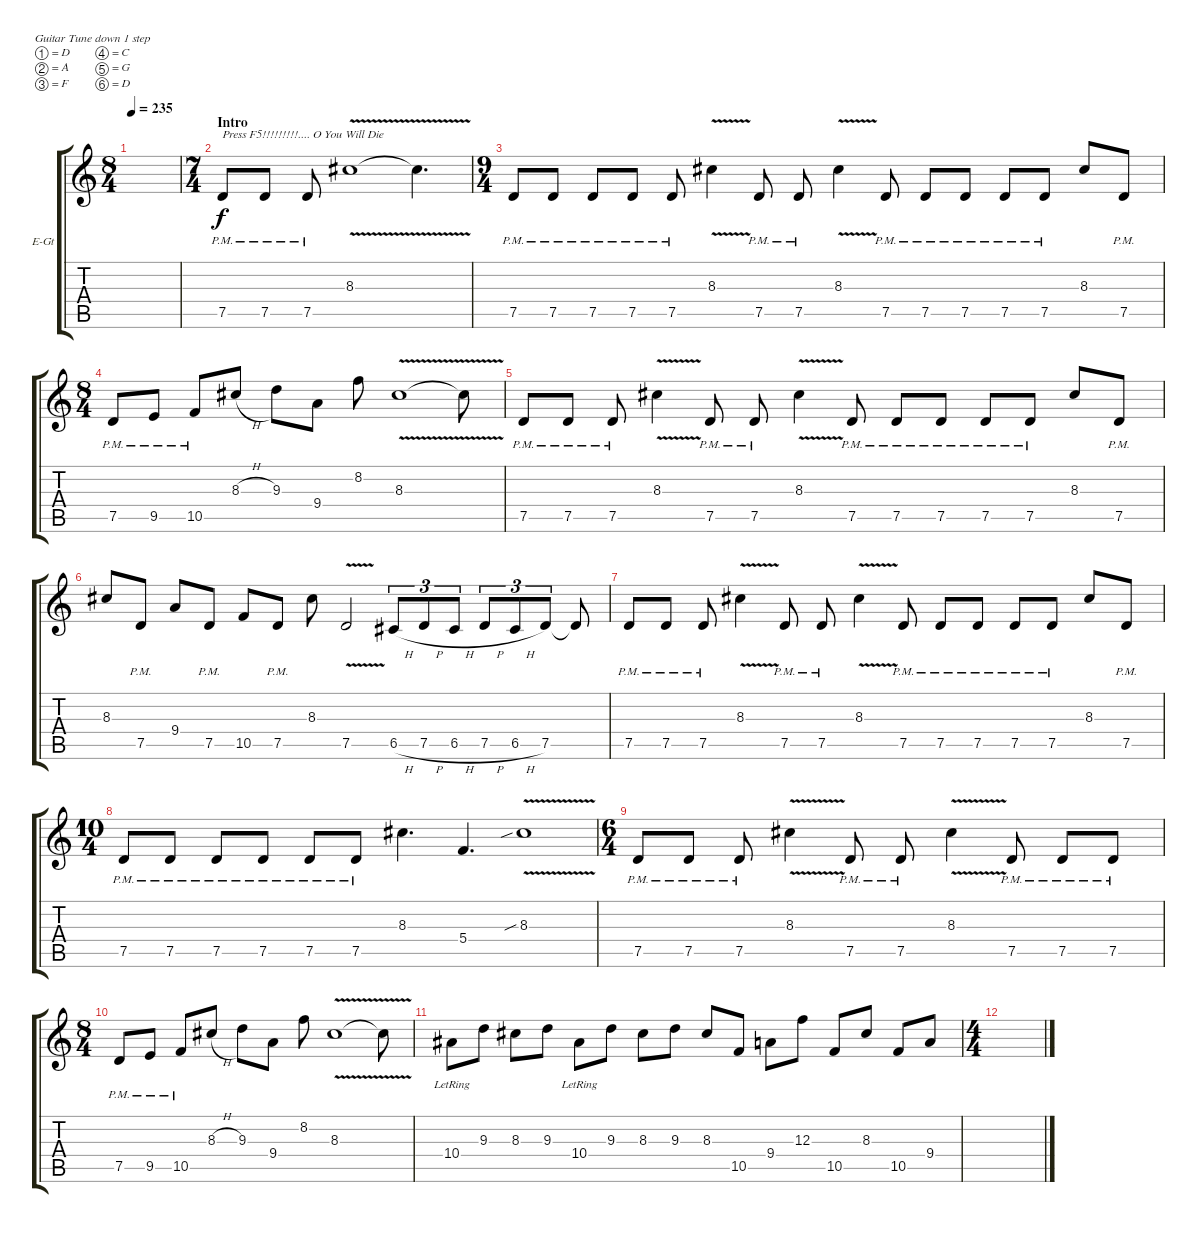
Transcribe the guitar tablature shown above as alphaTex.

\defaultSystemsLayout 4
\bracketExtendMode groupsimilarinstruments
\firstSystemTrackNameOrientation horizontal
\otherSystemsTrackNameOrientation horizontal
\track ("Mathieu Pascal" "E-Gt") {instrument distortionguitar}
\staff {score tabs}
\tuning (D4 A3 F3 C3 G2 D2)
\ts (8 4)
\tempo 235
\clef g2
\ks c
|
\ts (7 4)
\section ("" "Intro")
7.5{pm}.8{txt "Press F5!!!!!!!!!.... O You Will Die"} 7.5{pm}.8 7.5{pm}.8 8.3{v}.1 8.3{v t}.4{d} |
\ts (9 4)
7.5{pm}.8 7.5{pm}.8 7.5{pm}.8 7.5{pm}.8 7.5{pm}.8 8.3{v}.4 7.5{pm}.8 7.5{pm}.8 8.3{v}.4 7.5{pm}.8 7.5{pm}.8 7.5{pm}.8 7.5{pm}.8 7.5{pm}.8 8.3.8 7.5{pm}.8 |
\ts (8 4)
7.5{pm}.8 9.5{pm}.8 10.5{pm}.8 8.3{h}.8 9.3.8 9.4.8 8.2.8 8.3{v}.1 8.3{v t}.8 |
7.5{pm}.8 7.5{pm}.8 7.5{pm}.8 8.3{v}.4 7.5{pm}.8 7.5{pm}.8 8.3{v}.4 7.5{pm}.8 7.5{pm}.8 7.5{pm}.8 7.5{pm}.8 7.5{pm}.8 8.3.8 7.5{pm}.8 |
8.3.8 7.5{pm}.8 9.4.8 7.5{pm}.8 10.5.8 7.5{pm}.8 8.3.8 7.5{v}.2 6.5{h}.8{tu (3 2)} 7.5{h}.8{tu (3 2)} 6.5{h}.8{tu (3 2)} 7.5{h}.8{tu (3 2)} 6.5{h}.8{tu (3 2)} 7.5.8{tu (3 2)} 7.5{t}.8 |
7.5{pm}.8 7.5{pm}.8 7.5{pm}.8 8.3{v}.4 7.5{pm}.8 7.5{pm}.8 8.3{v}.4 7.5{pm}.8 7.5{pm}.8 7.5{pm}.8 7.5{pm}.8 7.5{pm}.8 8.3.8 7.5{pm}.8 |
\ts (10 4)
7.5{pm}.8 7.5{pm}.8 7.5{pm}.8 7.5{pm}.8 7.5{pm}.8 7.5{pm}.8 8.3.4{d} 5.4.4{d} 8.3{v sib}.1 |
\ts (6 4)
7.5{pm}.8 7.5{pm}.8 7.5{pm}.8 8.3{v}.4 7.5{pm}.8 7.5{pm}.8 8.3{v}.4 7.5{pm}.8 7.5{pm}.8 7.5{pm}.8 |
\ts (8 4)
7.5{pm}.8 9.5{pm}.8 10.5{pm}.8 8.3{h}.8 9.3.8 9.4.8 8.2.8 8.3{v}.1 8.3{v t}.8 |
10.4{lr}.8 9.3.8 8.3.8 9.3.8 10.4{lr}.8 9.3.8 8.3.8 9.3.8 8.3.8 10.5.8 9.4.8 12.3.8 10.5.8 8.3.8 10.5.8 9.4.8 |
\ts (4 4)
